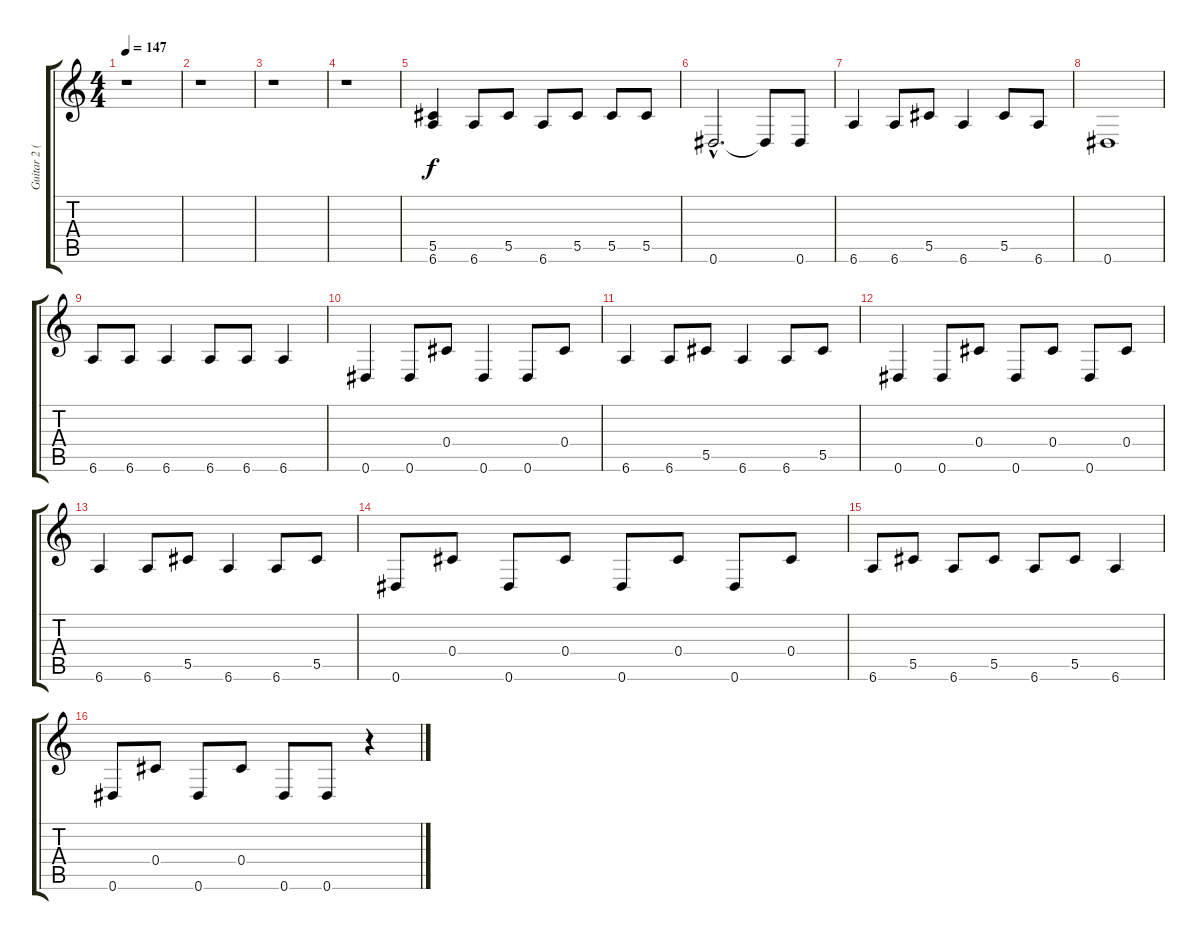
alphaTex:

\track ("Guitar 2 (Clean)" "Guitar 2 (") {instrument electricguitarclean}
\staff {score tabs}
\tuning (Eb4 Bb3 Gb3 Db3 Ab2 Eb2) {hide}
\ts (4 4)
\tempo 147
\clef g2
\ks c
r.1{dy f} |
r.1 |
r.1 |
r.1 |
(5.5 6.6).4 6.6.8 5.5.8 6.6.8 5.5.8 5.5.8 5.5.8 |
0.6{hac}.2{d} 0.6{t}.8 0.6.8 |
6.6.4 6.6.8 5.5.8 6.6.4 5.5.8 6.6.8 |
0.6.1 |
6.6.8 6.6.8 6.6.4 6.6.8 6.6.8 6.6.4 |
0.6.4 0.6.8 0.4.8 0.6.4 0.6.8 0.4.8 |
6.6.4 6.6.8 5.5.8 6.6.4 6.6.8 5.5.8 |
0.6.4 0.6.8 0.4.8 0.6.8 0.4.8 0.6.8 0.4.8 |
6.6.4 6.6.8 5.5.8 6.6.4 6.6.8 5.5.8 |
0.6.8 0.4.8 0.6.8 0.4.8 0.6.8 0.4.8 0.6.8 0.4.8 |
6.6.8 5.5.8 6.6.8 5.5.8 6.6.8 5.5.8 6.6.4 |
0.6.8 0.4.8 0.6.8 0.4.8 0.6.8 0.6.8 r.4
